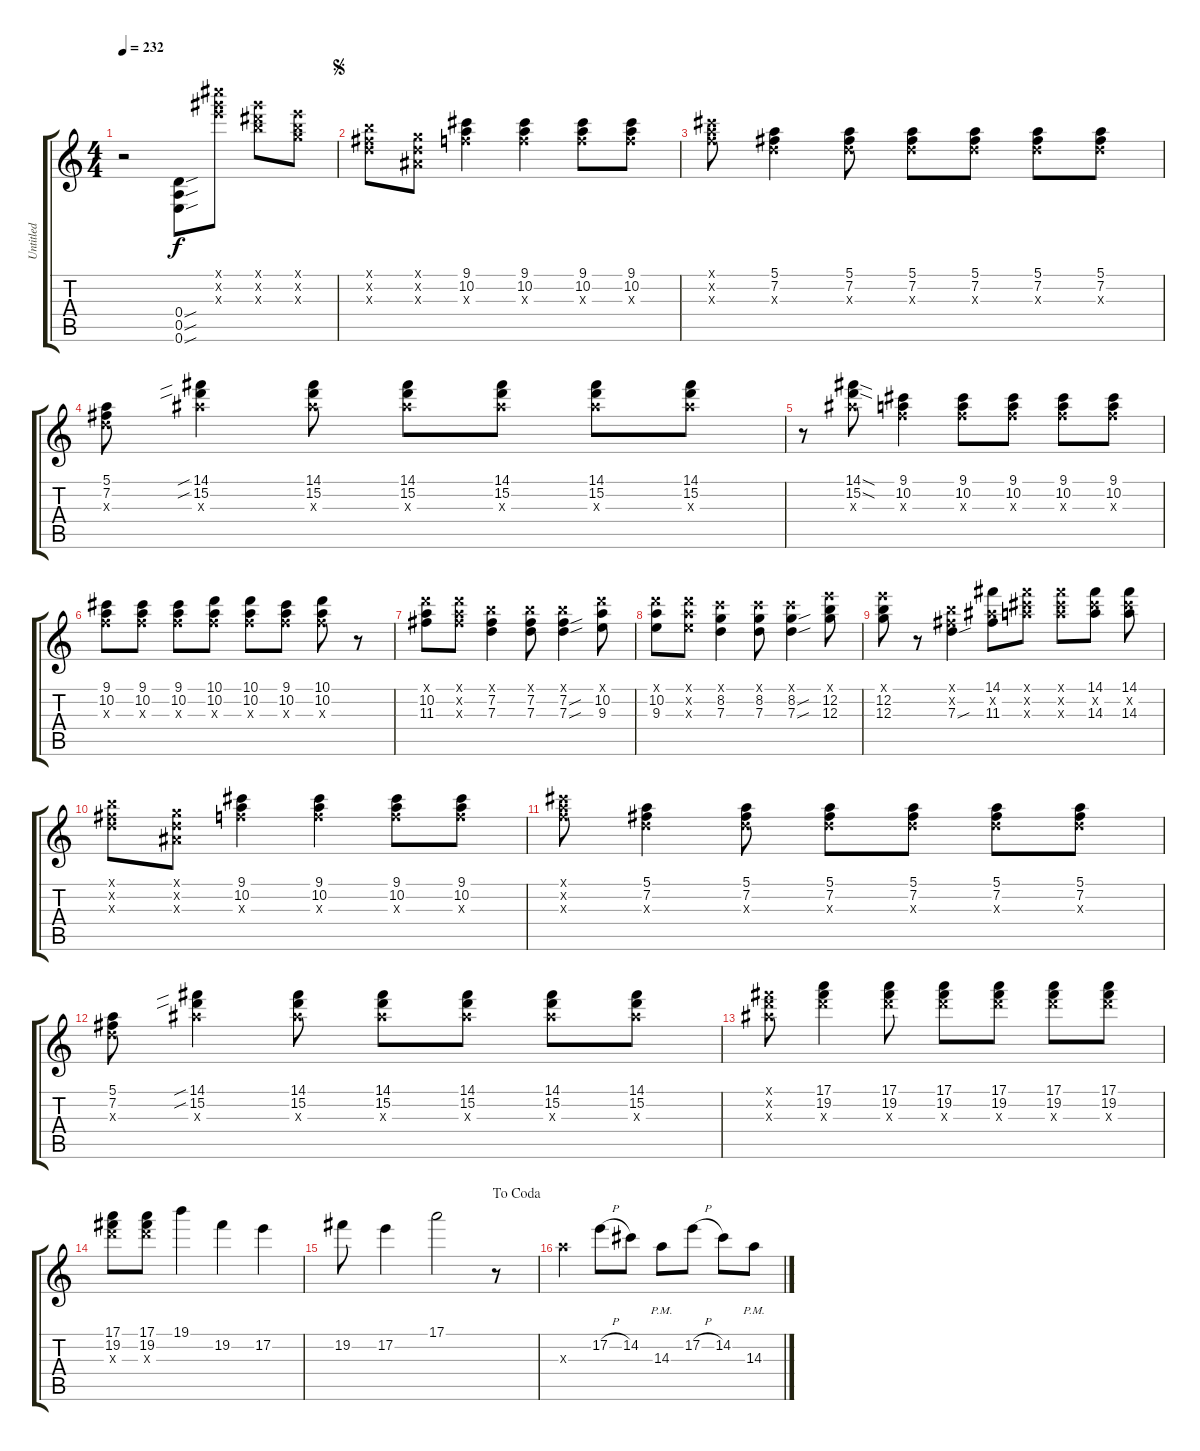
\track ("Untitled" "Untitled") {instrument electricbasspick}
\staff {score tabs}
\tuning (E4 B3 G3 D3 A2 E2) {hide}
\ts (4 4)
\tempo 232
\clef g2
\ks c
r.2{dy f instrument electricbasspick} (0.4{sou} 0.5{sou} 0.6{sou}).8 (21.1{x} 21.2{x} 21.3{x}).8 (16.1{x} 16.2{x} 16.3{x}).8 (12.1{x} 12.2{x} 12.3{x}).8 |
\jump segno
(7.1{x} 7.2{x} 7.3{x}).8 (3.1{x} 3.2{x} 3.3{x}).8 (9.1 10.2 10.3{x}).4 (9.1 10.2 10.3{x}).4 (9.1 10.2 10.3{x}).8 (9.1 10.2 10.3{x}).8 |
(9.1{x} 10.2{x} 10.3{x}).8 (5.1 7.2 7.3{x}).4 (5.1 7.2 7.3{x}).8 (5.1 7.2 7.3{x}).8 (5.1 7.2 7.3{x}).8 (5.1 7.2 7.3{x}).8 (5.1 7.2 7.3{x}).8 |
(5.1 7.2 7.3{x}).8 (14.1{sib} 15.2{sib} 15.3{x}).4 (14.1 15.2 15.3{x}).8 (14.1 15.2 15.3{x}).8 (14.1 15.2 15.3{x}).8 (14.1 15.2 15.3{x}).8 (14.1 15.2 15.3{x}).8 |
r.8 (14.1{sod} 15.2{sod} 15.3{x}).8 (9.1 10.2 10.3{x}).4 (9.1 10.2 10.3{x}).8 (9.1 10.2 10.3{x}).8 (9.1 10.2 10.3{x}).8 (9.1 10.2 10.3{x}).8 |
(9.1 10.2 10.3{x}).8 (9.1 10.2 10.3{x}).8 (9.1 10.2 10.3{x}).8 (10.1 10.2 10.3{x}).8 (10.1 10.2 10.3{x}).8 (9.1 10.2 10.3{x}).8 (10.1 10.2 10.3{x}).8 r.8 |
(10.1{x} 10.2 11.3).8 (10.1{x} 10.2{x} 11.3{x}).8 (7.1{x} 7.2 7.3).4 (7.1{x} 7.2 7.3).8 (7.1{x} 7.2{sou} 7.3{sou}).4 (10.1{x} 10.2 9.3).8 |
(10.1{x} 10.2 9.3).8 (10.1{x} 10.2{x} 9.3{x}).8 (8.1{x} 8.2 7.3).4 (8.1{x} 8.2 7.3).8 (8.1{x} 8.2{sou} 7.3{sou}).4 (12.1{x} 12.2 12.3).8 |
(12.1{x} 12.2 12.3).8 r.8 (7.1{x} 7.2{x} 7.3{sou}).4 (14.1 11.2{x} 11.3).8 (14.1{x} 14.2{x} 14.3{x}).8 (14.1{x} 14.2{x} 14.3{x}).8 (14.1 14.2{x} 14.3).8 (14.1 14.2{x} 14.3).8 |
(7.1{x} 7.2{x} 7.3{x}).8 (3.1{x} 3.2{x} 3.3{x}).8 (9.1 10.2 10.3{x}).4 (9.1 10.2 10.3{x}).4 (9.1 10.2 10.3{x}).8 (9.1 10.2 10.3{x}).8 |
(9.1{x} 10.2{x} 10.3{x}).8 (5.1 7.2 7.3{x}).4 (5.1 7.2 7.3{x}).8 (5.1 7.2 7.3{x}).8 (5.1 7.2 7.3{x}).8 (5.1 7.2 7.3{x}).8 (5.1 7.2 7.3{x}).8 |
(5.1 7.2 7.3{x}).8 (14.1{sib} 15.2{sib} 15.3{x}).4 (14.1 15.2 15.3{x}).8 (14.1 15.2 15.3{x}).8 (14.1 15.2 15.3{x}).8 (14.1 15.2 15.3{x}).8 (14.1 15.2 15.3{x}).8 |
(14.1{x} 15.2{x} 15.3{x}).8 (17.1 19.2 19.3{x}).4 (17.1 19.2 19.3{x}).8 (17.1 19.2 19.3{x}).8 (17.1 19.2 19.3{x}).8 (17.1 19.2 19.3{x}).8 (17.1 19.2 19.3{x}).8 |
(17.1 19.2 19.3{x}).8 (17.1 19.2 19.3{x}).8 19.1.4 19.2.4 17.2.4 |
\jump dacoda
19.2.8 17.2.4 17.1.2 r.8 |
14.3{x}.4 17.2{h}.8 14.2.8 14.3{pm}.8 17.2{h}.8 14.2.8 14.3{pm}.8
